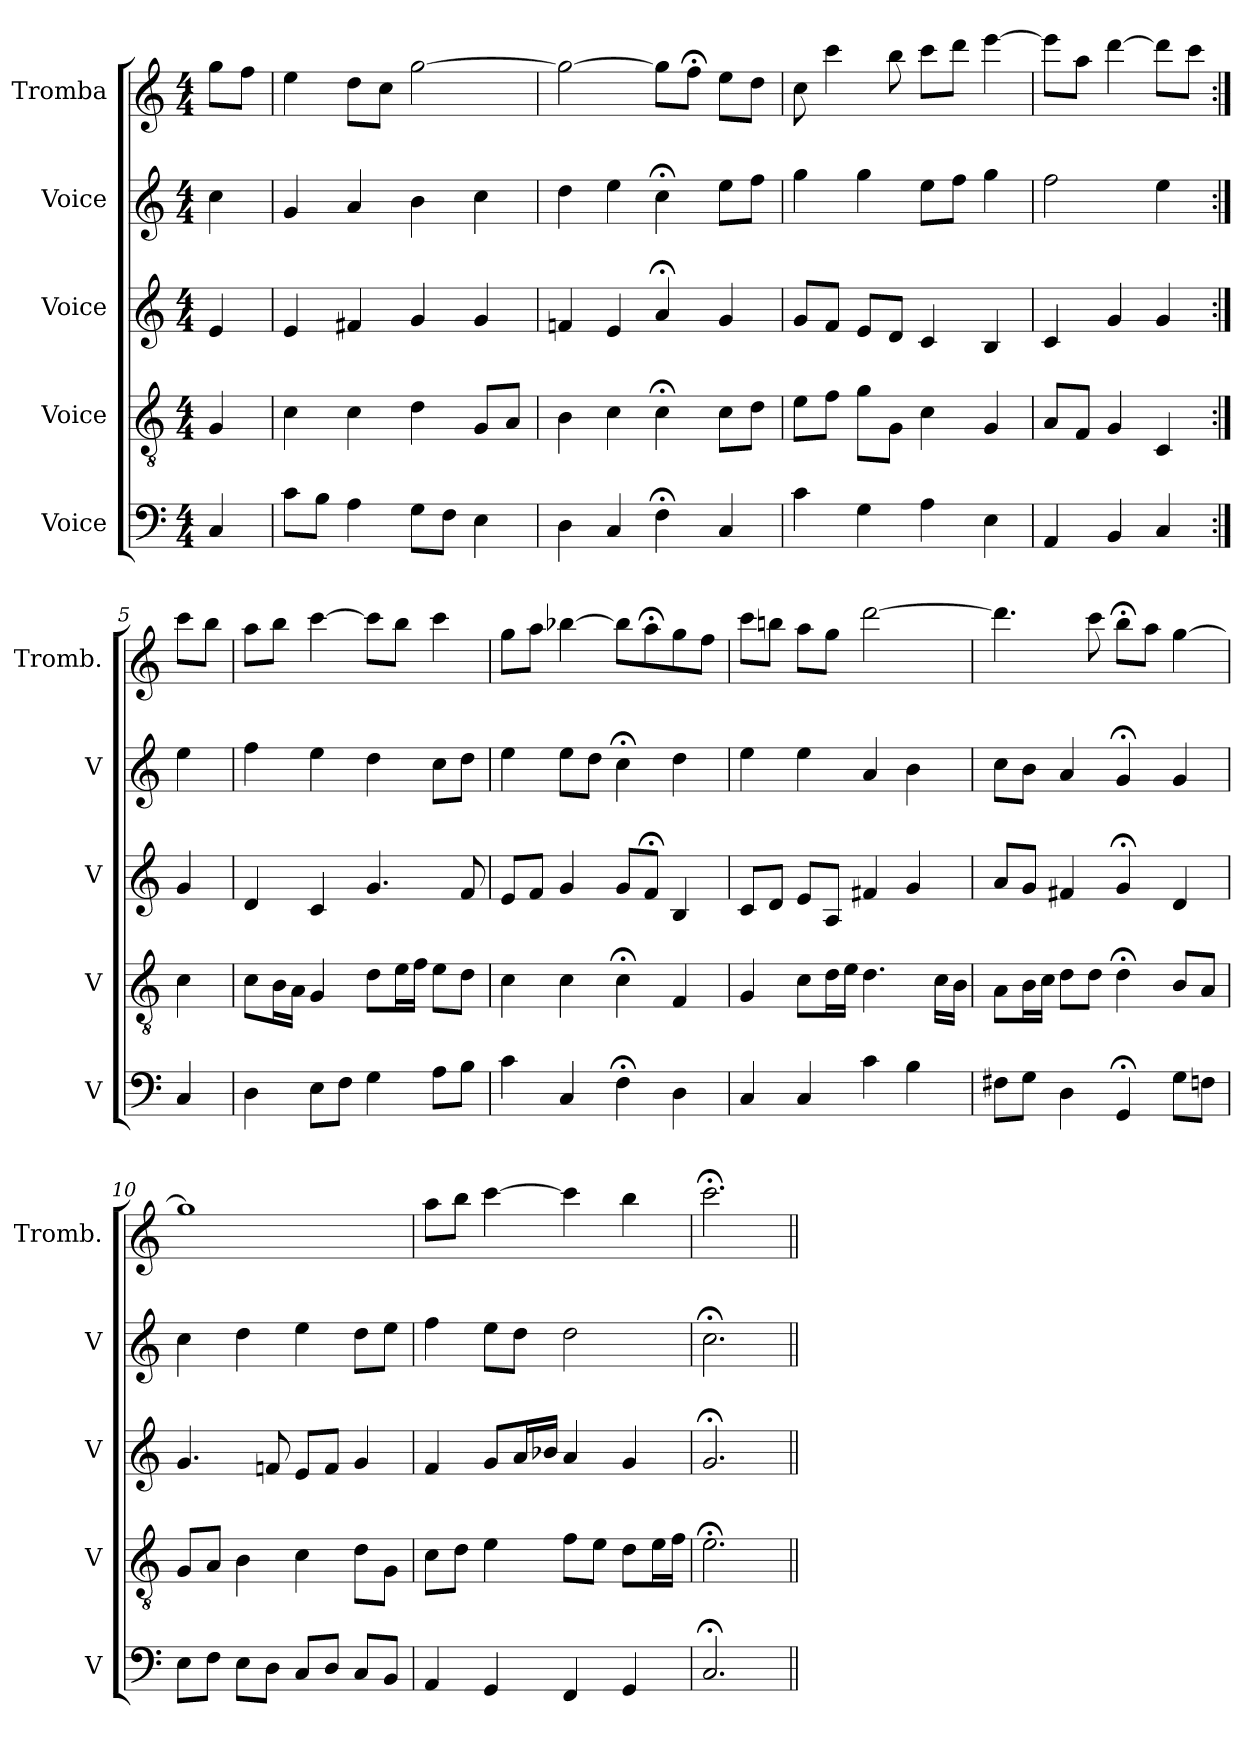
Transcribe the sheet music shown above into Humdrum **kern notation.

**kern	**kern	**kern	**kern	**kern
*part5	*part4	*part3	*part2	*part1
*staff5	*staff4	*staff3	*staff2	*staff1
*I"Voice	*I"Voice	*I"Voice	*I"Voice	*I"Tromba
*I'V	*I'V	*I'V	*I'V	*I'Tromb.
*clefF4	*clefGv2	*clefG2	*clefG2	*clefG2
*k[]	*k[]	*k[]	*k[]	*k[]
*M4/4	*M4/4	*M4/4	*M4/4	*M4/4
=	=	=	=	=
4C	4G	4e	4cc	8ggL
.	.	.	.	8ffJ
=2	=2	=2	=2	=2
8cL	4c	4e	4g	4ee
8BJ	.	.	.	.
4A	4c	4f#X	4a	8ddL
.	.	.	.	8ccJ
8GL	4d	4g	4b	[2gg
8FJ	.	.	.	.
4E	8GL	4g	4cc	.
.	8AJ	.	.	.
=3	=3	=3	=3	=3
4D	4B	4fn	4dd	2gg_
4C	4c	4e	4ee	.
4F;<	4c;<	4a;<	4cc;<	8ggL]
.	.	.	.	8ff;<J
4C	8cL	4g	8eeL	8eeL
.	8dJ	.	8ffJ	8ddJ
=4	=4	=4	=4	=4
4c	8eL	8gL	4gg	8cc
.	8fJ	8fJ	.	4ccc
4G	8gL	8eL	4gg	.
.	8GJ	8dJ	.	8bb
4A	4c	4c	8eeL	8cccL
.	.	.	8ffJ	8dddJ
4E	4G	4B	4gg	[4eee
=	=	=	=	=
4AA	8AL	4c	2ff	8eeeL]
.	8FJ	.	.	8aaJ
4BB	4G	4g	.	[4ddd
4C	4C	4g	4ee	8dddL]
.	.	.	.	8cccJ
=5:|!	=5:|!	=5:|!	=5:|!	=5:|!
4C	4c	4g	4ee	8cccL
.	.	.	.	8bbJ
=6	=6	=6	=6	=6
4D	8cL	4d	4ff	8aaL
.	16BL	.	.	8bbJ
.	16AJJ	.	.	.
8EL	4G	4c	4ee	[4ccc
8FJ	.	.	.	.
4G	8dL	4.g	4dd	8cccL]
.	16eL	.	.	8bbJ
.	16fJJ	.	.	.
8AL	8eL	.	8ccL	4ccc
8BJ	8dJ	8f	8ddJ	.
=7	=7	=7	=7	=7
4c	4c	8eL	4ee	8ggL
.	.	8fJ	.	8aaJ
4C	4c	4g	8eeL	[4bb-X
.	.	.	8ddJ	.
4F;<	4c;<	8gL	4cc;<	8bb-L]
.	.	8f;<J	.	8aa;<
4D	4F	4B	4dd	8gg
.	.	.	.	8ffJ
=8	=8	=8	=8	=8
4C	4G	8cL	4ee	8cccL
.	.	8dJ	.	8bbnJ
4C	8cL	8eL	4ee	8aaL
.	16dL	8AJ	.	8ggJ
.	16eJJ	.	.	.
4c	4.d	4f#X	4a	[2ddd
4B	.	4g	4b	.
.	16cLL	.	.	.
.	16BJJ	.	.	.
=9	=9	=9	=9	=9
8F#XL	8AL	8aL	8ccL	4.ddd]
8GJ	16BL	8gJ	8bJ	.
.	16cJJ	.	.	.
4D	8dL	4f#X	4a	.
.	8dJ	.	.	8ccc
4GG;<	4d;<	4g;<	4g;<	8bb;<L
.	.	.	.	8aaJ
8GL	8BL	4d	4g	[4gg
8FnJ	8AJ	.	.	.
=10	=10	=10	=10	=10
8EL	8GL	4.g	4cc	1gg]
8FJ	8AJ	.	.	.
8EL	4B	.	4dd	.
8DJ	.	8fn	.	.
8CL	4c	8eL	4ee	.
8DJ	.	8fJ	.	.
8CL	8dL	4g	8ddL	.
8BBJ	8GJ	.	8eeJ	.
=11	=11	=11	=11	=11
4AA	8cL	4f	4ff	8aaL
.	8dJ	.	.	8bbJ
4GG	4e	8gL	8eeL	[4ccc
.	.	16aL	8ddJ	.
.	.	16b-XJJ	.	.
4FF	8fL	4a	2dd	4ccc]
.	8eJ	.	.	.
4GG	8dL	4g	.	4bb
.	16eL	.	.	.
.	16fJJ	.	.	.
=12	=12	=12	=12	=12
2.C;<	2.e;<	2.g;<	2.cc;<	2.ccc;<
=||	=||	=||	=||	=||
*-	*-	*-	*-	*-
